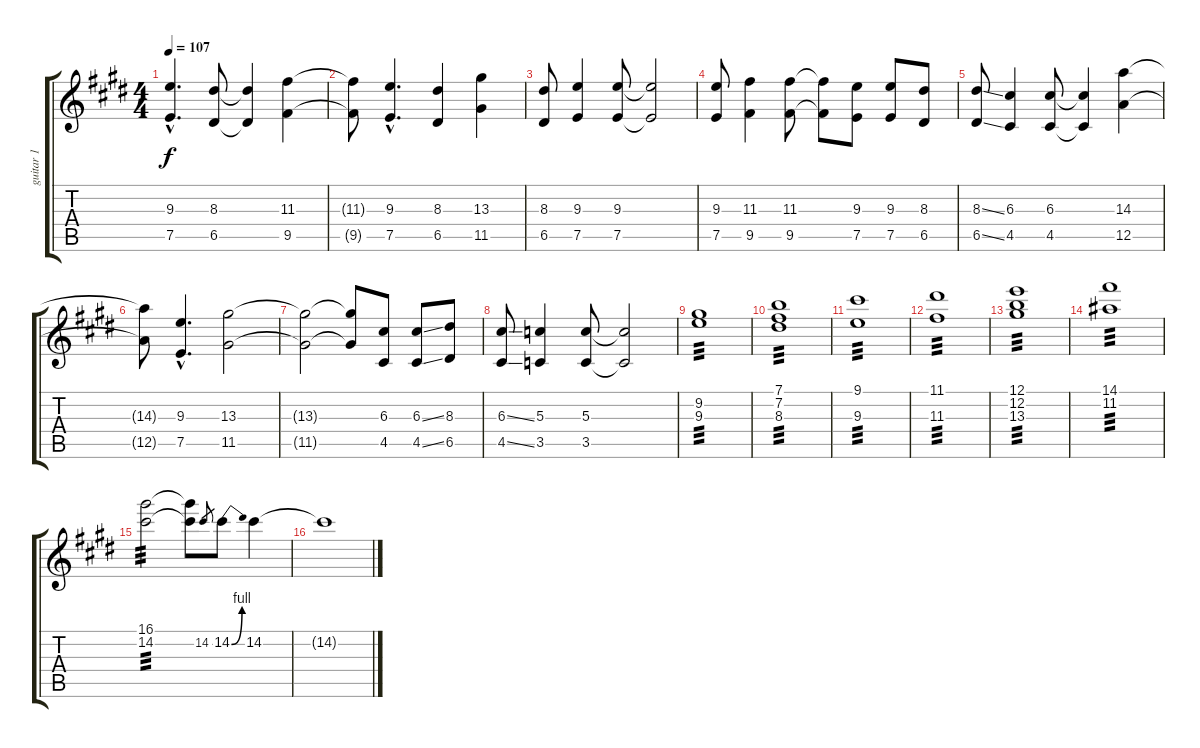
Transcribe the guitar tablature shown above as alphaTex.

\track ("guitar 1" "guitar 1") {instrument electricguitarjazz}
\staff {score tabs}
\tuning (E4 B3 G3 D3 A2 E2) {hide}
\ts (4 4)
\tempo 107
\clef g2
\ks e
(9.3{hac} 7.5{hac}).4{d dy f} (8.3 6.5).8 (8.3{t} 6.5{t}).4 (11.3 9.5).4 |
(11.3{t} 9.5{t}).8 (9.3{hac} 7.5{hac}).4{d} (8.3 6.5).4 (13.3 11.5).4 |
(8.3 6.5).8 (9.3 7.5).4 (9.3 7.5).8 (9.3{t} 7.5{t}).2 |
(9.3 7.5).8 (11.3 9.5).4 (11.3 9.5).8 (11.3{t} 9.5{t}).8 (9.3 7.5).8 (9.3 7.5).8 (8.3 6.5).8 |
(8.3{ss} 6.5{ss}).8 (6.3 4.5).4 (6.3 4.5).8 (6.3{t} 4.5{t}).4 (14.3 12.5).4 |
(14.3{t} 12.5{t}).8 (9.3{hac} 7.5{hac}).4{d} (13.3 11.5).2 |
(13.3{t} 11.5{t}).2 (13.3{t} 11.5{t}).8 (6.3 4.5).8 (6.3{ss} 4.5{ss}).8 (8.3 6.5).8 |
(6.3{ss} 4.5{ss}).8 (5.3 3.5).4 (5.3 3.5).8 (5.3{t} 3.5{t}).2 |
(9.2 9.3).1{tp 3} |
(7.1 7.2 8.3).1{tp 3} |
(9.1 9.3).1{tp 3} |
(11.1 11.3).1{tp 3} |
(12.1 12.2 13.3).1{tp 3} |
(14.1 11.2).1{tp 3} |
(16.1 14.2).2{tp 3} (16.1{t} 14.2{t}).8 14.2.8{gr} 14.2{be (bend 0 0 60 4)}.8 14.2.4 |
14.2{t}.1
